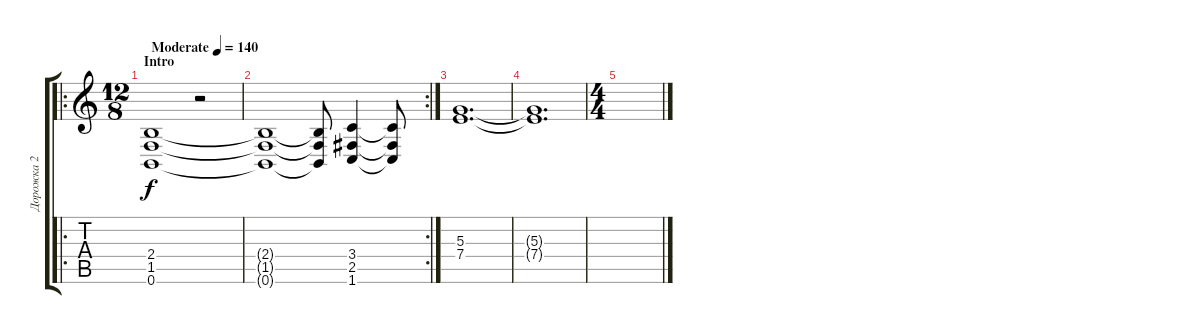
\track ("Дорожка 2" "Дорожка 2") {instrument distortionguitar}
\staff {score tabs}
\tuning (B3 Gb3 D3 A2 E2 B1) {hide}
\ro
\ts (12 8)
\section ("" "Intro")
\tempo (140 "Moderate")
\clef g2
\ks c
(2.4 1.5 0.6).1{dy f instrument distortionguitar} r.2 |
\rc 2
(2.4{t} 1.5{t} 0.6{t}).1 (2.4{t} 1.5{t} 0.6{t}).8 (3.4 2.5 1.6).4 (3.4{t} 2.5{t} 1.6{t}).8 |
(5.3 7.4).1{d} |
(5.3{t} 7.4{t}).1{d} |
\ts (4 4)
